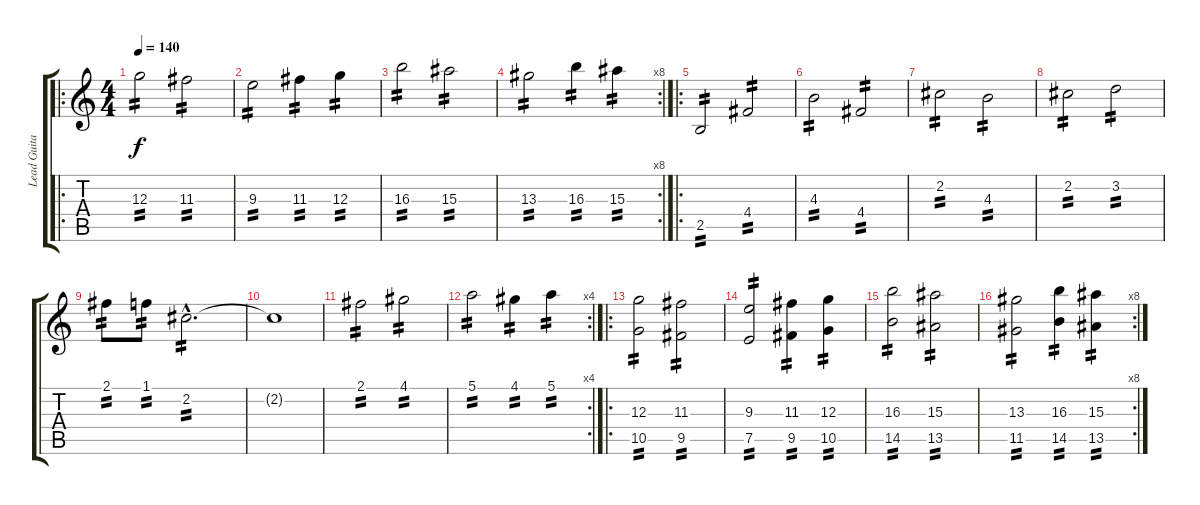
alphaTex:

\track ("Lead Guitar" "Lead Guita") {instrument distortionguitar}
\staff {score tabs}
\tuning (E4 B3 G3 D3 A2 E2) {hide}
\ro
\ts (4 4)
\tempo 140
\clef g2
\ks c
12.3.2{tp 2 dy f instrument distortionguitar} 11.3.2{tp 2} |
9.3.2{tp 2} 11.3.4{tp 2} 12.3.4{tp 2} |
16.3.2{tp 2} 15.3.2{tp 2} |
\rc 8
13.3.2{tp 2} 16.3.4{tp 2} 15.3.4{tp 2} |
\ro
2.5.2{tp 2} 4.4.2{tp 2} |
4.3.2{tp 2} 4.4.2{tp 2} |
2.2.2{tp 2} 4.3.2{tp 2} |
2.2.2{tp 2} 3.2.2{tp 2} |
2.1.8{tp 2} 1.1.8{tp 2} 2.2{hac}.2{d tp 2} |
2.2{t}.1 |
2.1.2{tp 2} 4.1.2{tp 2} |
\rc 4
5.1.2{tp 2} 4.1.4{tp 2} 5.1.4{tp 2} |
\ro
(12.3 10.5).2{tp 2} (11.3 9.5).2{tp 2} |
(9.3 7.5).2{tp 2} (11.3 9.5).4{tp 2} (12.3 10.5).4{tp 2} |
(16.3 14.5).2{tp 2} (15.3 13.5).2{tp 2} |
\rc 8
(13.3 11.5).2{tp 2} (16.3 14.5).4{tp 2} (15.3 13.5).4{tp 2}
